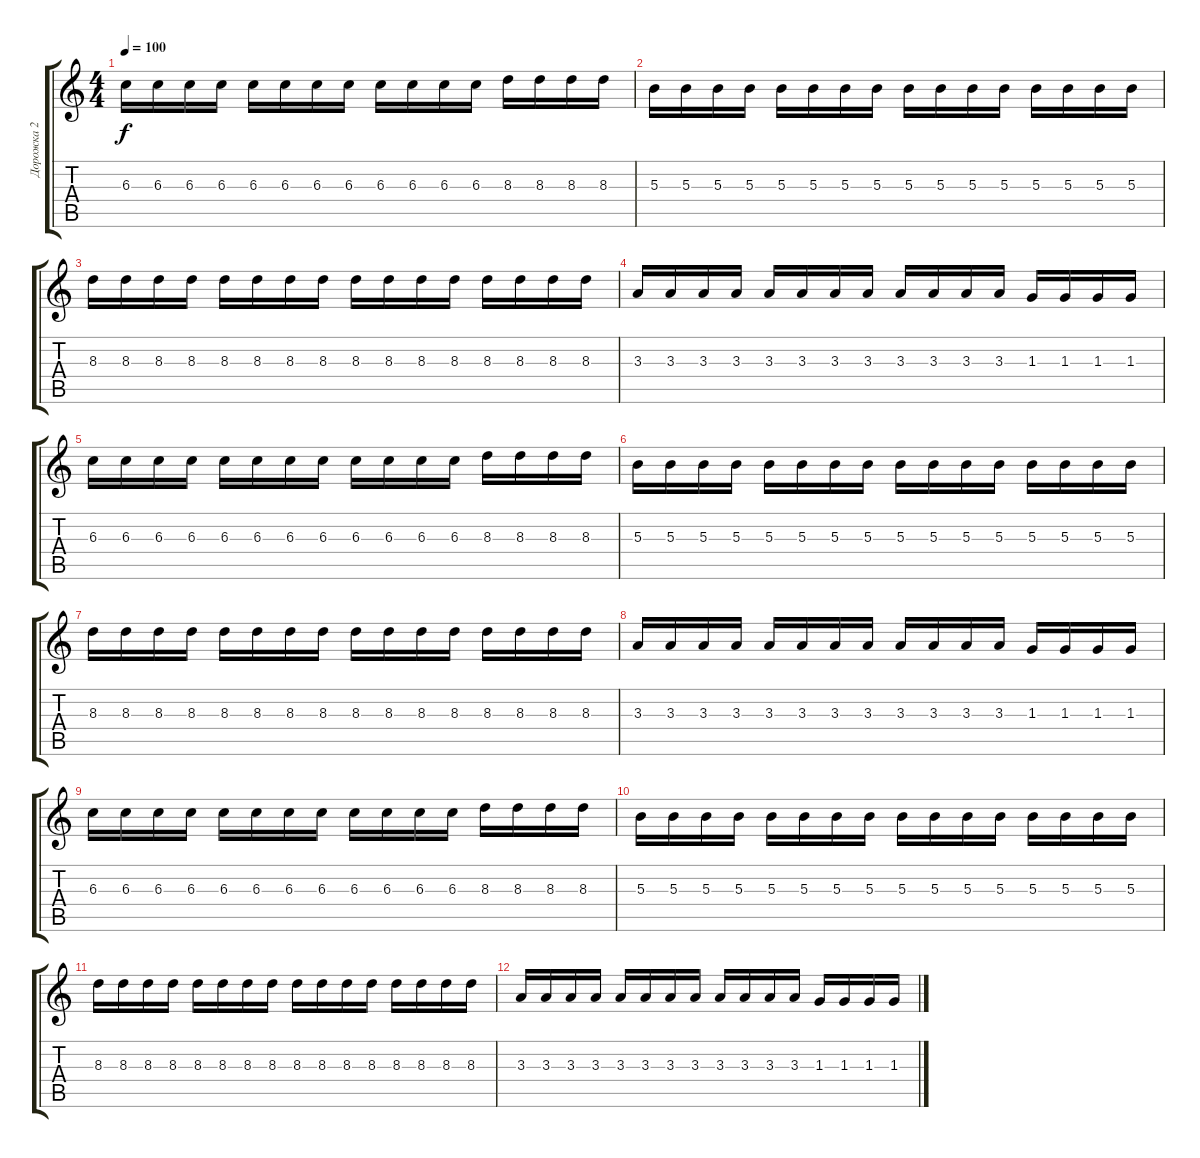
\track ("Дорожка 2" "Дорожка 2") {instrument distortionguitar}
\staff {score tabs}
\tuning (Eb4 Bb3 Gb3 Db3 Ab2 Db2) {hide}
\ts (4 4)
\tempo 100
\clef g2
\ks c
6.3.16{dy f} 6.3.16 6.3.16 6.3.16 6.3.16 6.3.16 6.3.16 6.3.16 6.3.16 6.3.16 6.3.16 6.3.16 8.3.16 8.3.16 8.3.16 8.3.16 |
5.3.16 5.3.16 5.3.16 5.3.16 5.3.16 5.3.16 5.3.16 5.3.16 5.3.16 5.3.16 5.3.16 5.3.16 5.3.16 5.3.16 5.3.16 5.3.16 |
8.3.16 8.3.16 8.3.16 8.3.16 8.3.16 8.3.16 8.3.16 8.3.16 8.3.16 8.3.16 8.3.16 8.3.16 8.3.16 8.3.16 8.3.16 8.3.16 |
3.3.16 3.3.16 3.3.16 3.3.16 3.3.16 3.3.16 3.3.16 3.3.16 3.3.16 3.3.16 3.3.16 3.3.16 1.3.16 1.3.16 1.3.16 1.3.16 |
6.3.16 6.3.16 6.3.16 6.3.16 6.3.16 6.3.16 6.3.16 6.3.16 6.3.16 6.3.16 6.3.16 6.3.16 8.3.16 8.3.16 8.3.16 8.3.16 |
5.3.16 5.3.16 5.3.16 5.3.16 5.3.16 5.3.16 5.3.16 5.3.16 5.3.16 5.3.16 5.3.16 5.3.16 5.3.16 5.3.16 5.3.16 5.3.16 |
8.3.16 8.3.16 8.3.16 8.3.16 8.3.16 8.3.16 8.3.16 8.3.16 8.3.16 8.3.16 8.3.16 8.3.16 8.3.16 8.3.16 8.3.16 8.3.16 |
3.3.16 3.3.16 3.3.16 3.3.16 3.3.16 3.3.16 3.3.16 3.3.16 3.3.16 3.3.16 3.3.16 3.3.16 1.3.16 1.3.16 1.3.16 1.3.16 |
6.3.16 6.3.16 6.3.16 6.3.16 6.3.16 6.3.16 6.3.16 6.3.16 6.3.16 6.3.16 6.3.16 6.3.16 8.3.16 8.3.16 8.3.16 8.3.16 |
5.3.16 5.3.16 5.3.16 5.3.16 5.3.16 5.3.16 5.3.16 5.3.16 5.3.16 5.3.16 5.3.16 5.3.16 5.3.16 5.3.16 5.3.16 5.3.16 |
8.3.16 8.3.16 8.3.16 8.3.16 8.3.16 8.3.16 8.3.16 8.3.16 8.3.16 8.3.16 8.3.16 8.3.16 8.3.16 8.3.16 8.3.16 8.3.16 |
3.3.16 3.3.16 3.3.16 3.3.16 3.3.16 3.3.16 3.3.16 3.3.16 3.3.16 3.3.16 3.3.16 3.3.16 1.3.16 1.3.16 1.3.16 1.3.16
